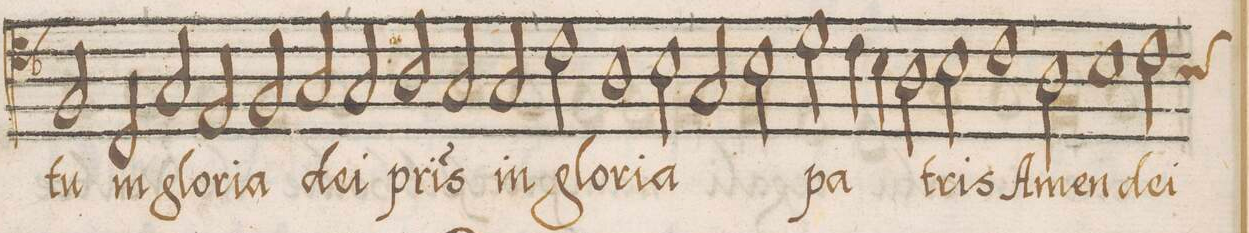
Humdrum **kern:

**kern	**text
*I"ALTVS	*
*clefC4	*
*k[b-]	*
*met()	*
*M2/1	*
2F/	-tu
2C/	in
=125-	=125-
2G/	glo-
2E/	-ri-
2F/	-a
2G/	de-
=126-	=126-
2G/	 i
2A/	p(at)-
2G/	-ris
2G/	in
=127-	=127-
2c\	glo-
1A	-ri-
2B-\	-a
=128-	=128-
2G/	.
2B-\	.
2d\	pa-
4c\	.
4B-\	.
=129-	=129-
2A\	.
2B-\	-tris
1c	A-
=130-	=130-
2A\	-men
1B-	de-
*custos:B-	*
2c\	-i
=131-	=131-
*-	*-
